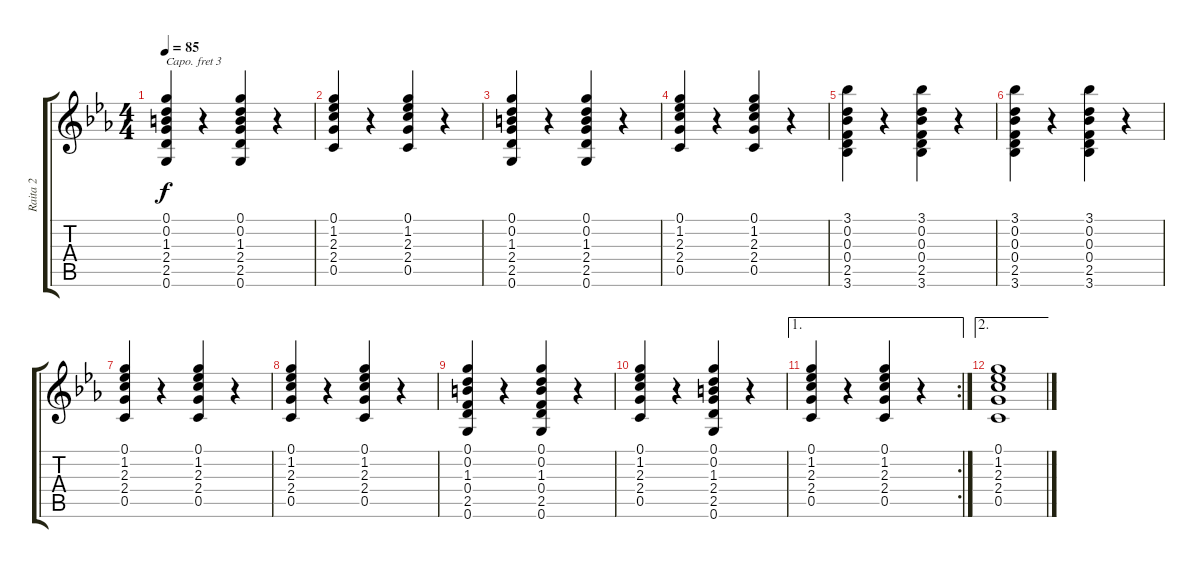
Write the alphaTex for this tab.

\track ("Raita 2" "Raita 2") {instrument acousticguitarnylon}
\staff {score tabs}
\capo 3
\tuning (E4 B3 G3 D3 A2 E2) {hide}
\ts (4 4)
\tempo 85
\clef g2
\ks cminor
(0.1 0.2 1.3 2.4 2.5 0.6).4{dy f} r.4 (0.1 0.2 1.3 2.4 2.5 0.6).4 r.4 |
(0.1 1.2 2.3 2.4 0.5).4 r.4 (0.1 1.2 2.3 2.4 0.5).4 r.4 |
(0.1 0.2 1.3 2.4 2.5 0.6).4 r.4 (0.1 0.2 1.3 2.4 2.5 0.6).4 r.4 |
(0.1 1.2 2.3 2.4 0.5).4 r.4 (0.1 1.2 2.3 2.4 0.5).4 r.4 |
(3.1 0.2 0.3 0.4 2.5 3.6).4 r.4 (3.1 0.2 0.3 0.4 2.5 3.6).4 r.4 |
(3.1 0.2 0.3 0.4 2.5 3.6).4 r.4 (3.1 0.2 0.3 0.4 2.5 3.6).4 r.4 |
(0.1 1.2 2.3 2.4 0.5).4 r.4 (0.1 1.2 2.3 2.4 0.5).4 r.4 |
(0.1 1.2 2.3 2.4 0.5).4 r.4 (0.1 1.2 2.3 2.4 0.5).4 r.4 |
(0.1 0.2 1.3 0.4 2.5 0.6).4 r.4 (0.1 0.2 1.3 0.4 2.5 0.6).4 r.4 |
(0.1 1.2 2.3 2.4 0.5).4 r.4 (0.1 0.2 1.3 2.4 2.5 0.6).4 r.4 |
\ae 1
\rc 2
(0.1 1.2 2.3 2.4 0.5).4 r.4 (0.1 1.2 2.3 2.4 0.5).4 r.4 |
\ae 2
(0.1 1.2 2.3 2.4 0.5).1
